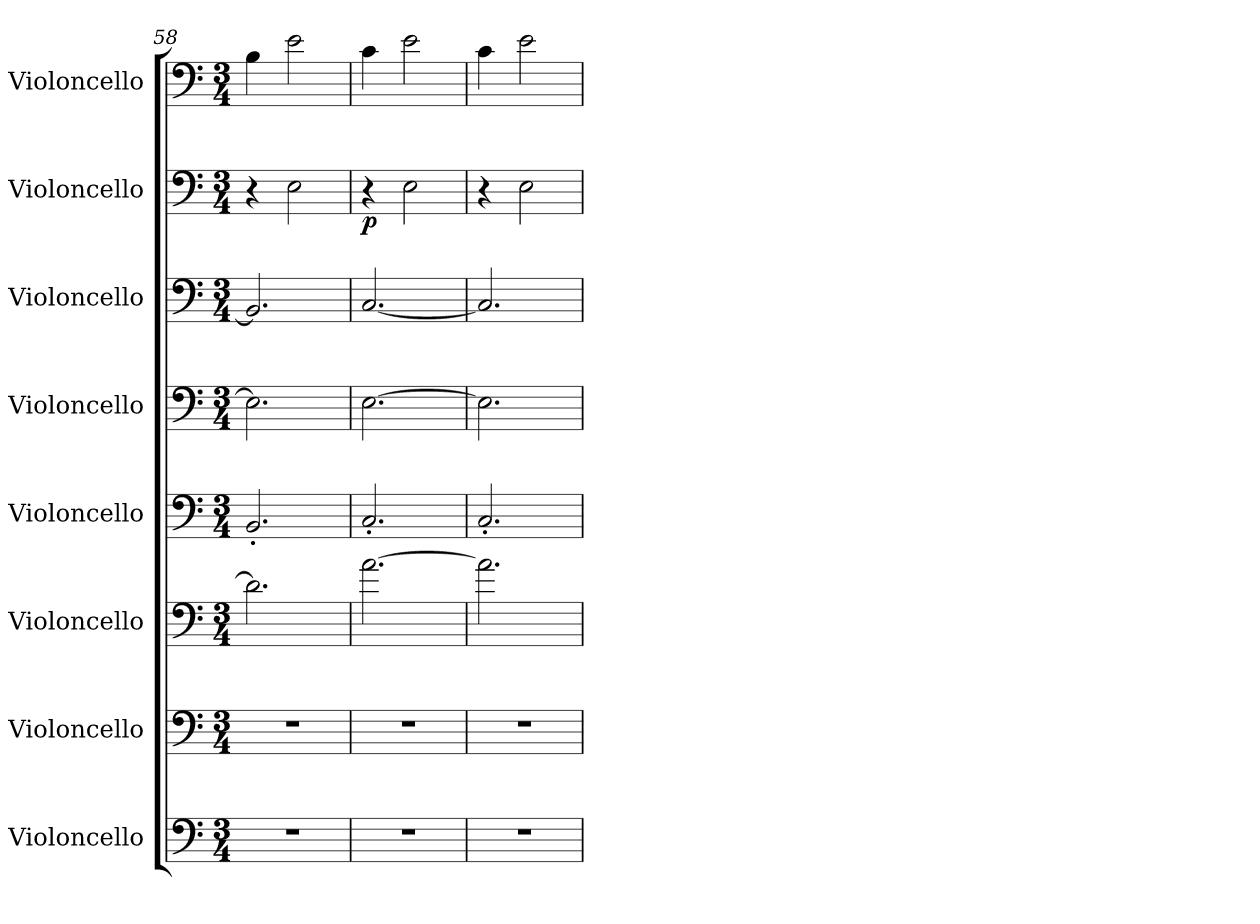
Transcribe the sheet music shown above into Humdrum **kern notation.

**kern	**kern	**kern	**kern	**kern	**kern	**kern	**dynam	**kern
*part8	*part7	*part6	*part5	*part4	*part3	*part2	*part2	*part1
*staff8	*staff7	*staff6	*staff5	*staff4	*staff3	*staff2	*staff2	*staff1
*I"Violoncello	*I"Violoncello	*I"Violoncello	*I"Violoncello	*I"Violoncello	*I"Violoncello	*I"Violoncello	*	*I"Violoncello
*I'Vc.	*I'Vc.	*I'Vc.	*I'Vc.	*I'Vc.	*I'Vc.	*I'Vc.	*	*I'Vc.
*clefF4	*clefF4	*clefF4	*clefF4	*clefF4	*clefF4	*clefF4	*	*clefF4
*k[]	*k[]	*k[]	*k[]	*k[]	*k[]	*k[]	*	*k[]
*M3/4	*M3/4	*M3/4	*M3/4	*M3/4	*M3/4	*M3/4	*	*M3/4
=58	=58	=58	=58	=58	=58	=58	=58	=58
2.r	2.r	2.d\]	2.BB'/	2.E\]	2.BB/]	4r	.	4B\
.	.	.	.	.	.	2E\	.	2e\
=59	=59	=59	=59	=59	=59	=59	=59	=59
!	!	!	!	!	!	!	!LO:DY:b	!
2.r	2.r	[2.a\	2.C'/	[2.E\	[2.C/	4r	p	4c\
.	.	.	.	.	.	2E\	.	2e\
=60	=60	=60	=60	=60	=60	=60	=60	=60
2.r	2.r	2.a\]	2.C'/	2.E\]	2.C/]	4r	.	4c\
.	.	.	.	.	.	2E\	.	2e\
=	=	=	=	=	=	=	=	=
*-	*-	*-	*-	*-	*-	*-	*-	*-
